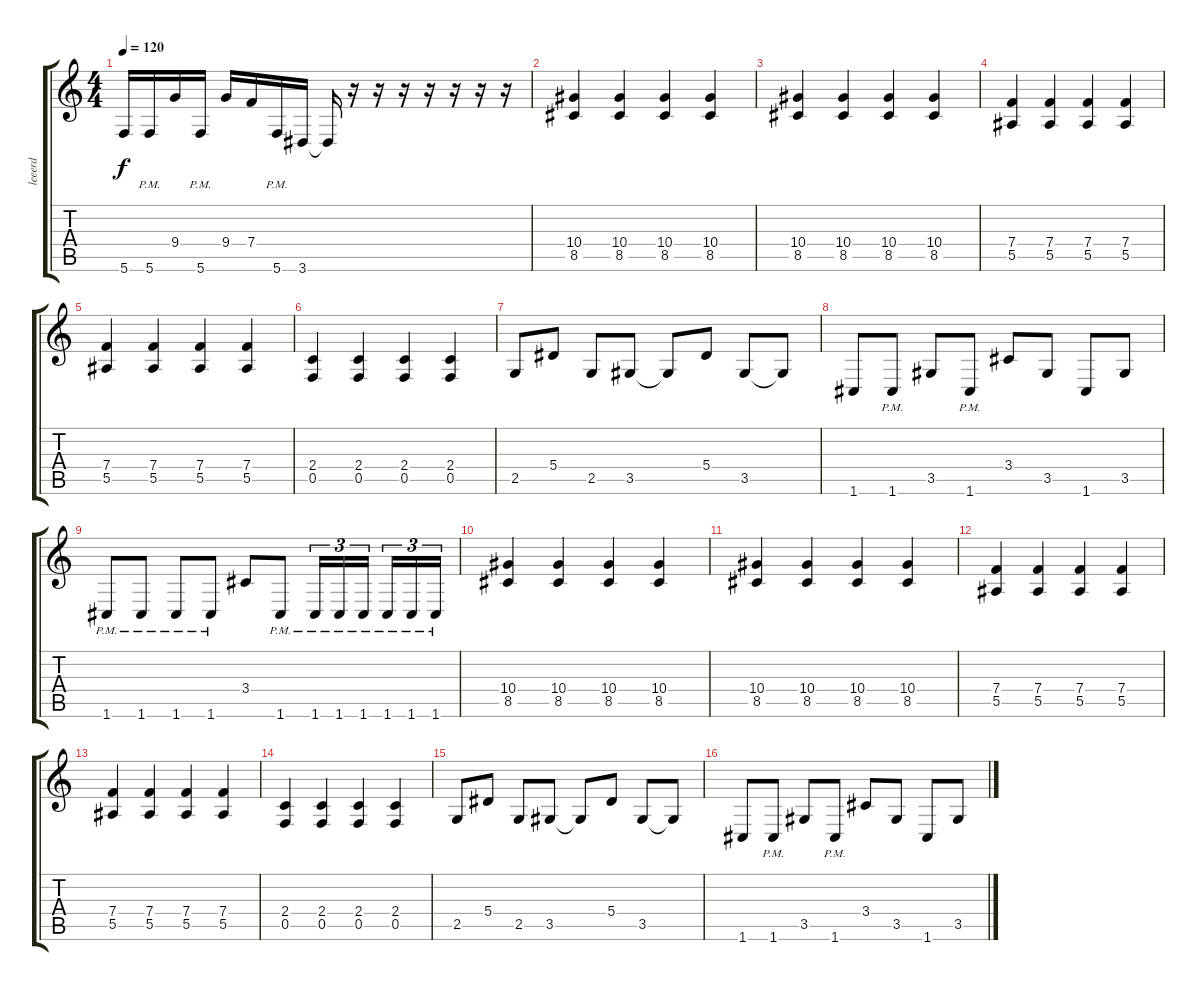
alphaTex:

\track ("leeerd" "leeerd") {instrument distortionguitar}
\staff {score tabs}
\tuning (C4 G3 Eb3 Bb2 F2 C2) {hide}
\ts (4 4)
\tempo 120
\clef g2
\ks c
5.6{t}.16{dy f} 5.6{pm}.16 9.4.16 5.6{pm}.16 9.4.16 7.4.16 5.6{pm}.16 3.6.16 3.6{t}.16 r.16 r.16 r.16 r.16 r.16 r.16 r.16 |
(10.4 8.5).4 (10.4 8.5).4 (10.4 8.5).4 (10.4 8.5).4 |
(10.4 8.5).4 (10.4 8.5).4 (10.4 8.5).4 (10.4 8.5).4 |
(7.4 5.5).4 (7.4 5.5).4 (7.4 5.5).4 (7.4 5.5).4 |
(7.4 5.5).4 (7.4 5.5).4 (7.4 5.5).4 (7.4 5.5).4 |
(2.4 0.5).4 (2.4 0.5).4 (2.4 0.5).4 (2.4 0.5).4 |
2.5.8 5.4.8 2.5.8 3.5.8 3.5{t}.8 5.4.8 3.5.8 3.5{t}.8 |
1.6.8 1.6{pm}.8 3.5.8 1.6{pm}.8 3.4.8 3.5.8 1.6.8 3.5.8 |
1.6{pm}.8 1.6{pm}.8 1.6{pm}.8 1.6{pm}.8 3.4.8 1.6{pm}.8 1.6{pm}.16{tu (3 2)} 1.6{pm}.16{tu (3 2)} 1.6{pm}.16{tu (3 2)} 1.6{pm}.16{tu (3 2)} 1.6{pm}.16{tu (3 2)} 1.6{pm}.16{tu (3 2)} |
(10.4 8.5).4 (10.4 8.5).4 (10.4 8.5).4 (10.4 8.5).4 |
(10.4 8.5).4 (10.4 8.5).4 (10.4 8.5).4 (10.4 8.5).4 |
(7.4 5.5).4 (7.4 5.5).4 (7.4 5.5).4 (7.4 5.5).4 |
(7.4 5.5).4 (7.4 5.5).4 (7.4 5.5).4 (7.4 5.5).4 |
(2.4 0.5).4 (2.4 0.5).4 (2.4 0.5).4 (2.4 0.5).4 |
2.5.8 5.4.8 2.5.8 3.5.8 3.5{t}.8 5.4.8 3.5.8 3.5{t}.8 |
1.6.8 1.6{pm}.8 3.5.8 1.6{pm}.8 3.4.8 3.5.8 1.6.8 3.5.8
